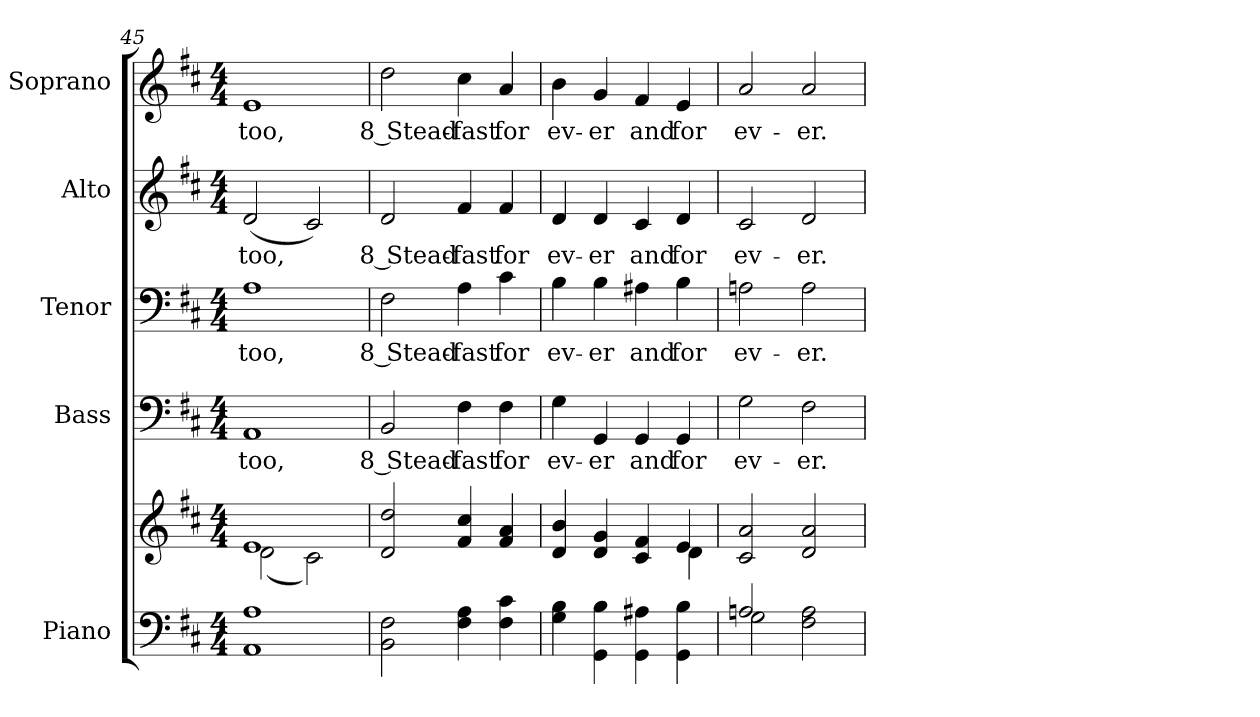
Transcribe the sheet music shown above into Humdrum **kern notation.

**kern	**kern	**kern	**text	**kern	**text	**kern	**text	**kern	**text
*part5	*part5	*part4	*part4	*part3	*part3	*part2	*part2	*part1	*part1
*staff6	*staff5	*staff4	*staff4	*staff3	*staff3	*staff2	*staff2	*staff1	*staff1
*I"Piano	*	*I"Bass	*	*I"Tenor	*	*I"Alto	*	*I"Soprano	*
*I'Pno.	*	*I'B.	*	*I'T.	*	*I'A.	*	*I'S.	*
*clefF4	*clefG2	*clefF4	*	*clefF4	*	*clefG2	*	*clefG2	*
*k[f#c#]	*k[f#c#]	*k[f#c#]	*	*k[f#c#]	*	*k[f#c#]	*	*k[f#c#]	*
*D:	*D:	*D:	*	*D:	*	*D:	*	*D:	*
*M4/4	*M4/4	*M4/4	*	*M4/4	*	*M4/4	*	*M4/4	*
=45	=45	=45	=45	=45	=45	=45	=45	=45	=45
*	*^	*	*	*	*	*	*	*	*
!	!	!	!	!LO:LY:b:color=#000000	!	!	!	!	!	!
!	!	!	!	!	!	!LO:LY:b:color=#000000	!	!	!	!
!	!	!	!	!	!	!	!	!LO:LY:b:color=#000000	!	!
!	!	!	!	!	!	!	!	!	!	!LO:LY:b:color=#000000
1AAi 1Ai	1ei	(2di\	1AAi	too,	1Ai	too,	(2di/	too,	1ei	too,
.	.	2c#i\)	.	.	.	.	2c#i/)	.	.	.
*	*v	*v	*	*	*	*	*	*	*	*
!!LO:PB:g=z
=46	=46	=46	=46	=46	=46	=46	=46	=46	=46
*	*^	*	*	*	*	*	*	*	*
!	!	!	!	!LO:LY:b:color=#000000	!	!	!	!	!	!
*	*v	*v	*	*	*	*	*	*	*	*
*	*^	*	*	*	*	*	*	*	*
!	!	!	!	!	!	!LO:LY:b:color=#000000	!	!	!	!
*	*v	*v	*	*	*	*	*	*	*	*
*	*^	*	*	*	*	*	*	*	*
!	!	!	!	!	!	!	!	!LO:LY:b:color=#000000	!	!
*	*v	*v	*	*	*	*	*	*	*	*
*	*^	*	*	*	*	*	*	*	*
!	!	!	!	!	!	!	!	!	!	!LO:LY:b:color=#000000
*	*v	*v	*	*	*	*	*	*	*	*
2BBi\ 2F#i	2di/ 2ddi	2BBi/	8 Stead-	2F#i\	8 Stead-	2di/	8 Stead-	2ddi\	8 Stead-
!	!	!	!LO:LY:b:color=#000000	!	!	!	!	!	!
!	!	!	!	!	!LO:LY:b:color=#000000	!	!	!	!
!	!	!	!	!	!	!	!LO:LY:b:color=#000000	!	!
!	!	!	!	!	!	!	!	!	!LO:LY:b:color=#000000
4F#i\ 4Ai	4f#i/ 4cc#i	4F#i\	-fast	4Ai\	-fast	4f#i/	-fast	4cc#i\	-fast
!	!	!	!LO:LY:b:color=#000000	!	!	!	!	!	!
!	!	!	!	!	!LO:LY:b:color=#000000	!	!	!	!
!	!	!	!	!	!	!	!LO:LY:b:color=#000000	!	!
!	!	!	!	!	!	!	!	!	!LO:LY:b:color=#000000
4F#i\ 4c#i	4f#i/ 4ai	4F#i\	for	4c#i\	for	4f#i/	for	4ai/	for
=47	=47	=47	=47	=47	=47	=47	=47	=47	=47
*	*^	*	*	*	*	*	*	*	*
!	!	!	!	!LO:LY:b:color=#000000	!	!	!	!	!	!
!	!	!	!	!	!	!LO:LY:b:color=#000000	!	!	!	!
!	!	!	!	!	!	!	!	!LO:LY:b:color=#000000	!	!
!	!	!	!	!	!	!	!	!	!	!LO:LY:b:color=#000000
4Gi\ 4Bi	4di/ 4bi	2ryy	4Gi\	ev-	4Bi\	ev-	4di/	ev-	4bi\	ev-
!	!	!	!	!LO:LY:b:color=#000000	!	!	!	!	!	!
!	!	!	!	!	!	!LO:LY:b:color=#000000	!	!	!	!
!	!	!	!	!	!	!	!	!LO:LY:b:color=#000000	!	!
!	!	!	!	!	!	!	!	!	!	!LO:LY:b:color=#000000
4GGi\ 4Bi	4di/ 4gi	.	4GGi/	-er	4Bi\	-er	4di/	-er	4gi/	-er
!	!	!	!	!LO:LY:b:color=#000000	!	!	!	!	!	!
!	!	!	!	!	!	!LO:LY:b:color=#000000	!	!	!	!
!	!	!	!	!	!	!	!	!LO:LY:b:color=#000000	!	!
!	!	!	!	!	!	!	!	!	!	!LO:LY:b:color=#000000
4GGi\ 4A#Xi	4c#i/ 4f#i	4ryy	4GGi/	and	4A#Xi\	and	4c#i/	and	4f#i/	and
!	!	!	!	!LO:LY:b:color=#000000	!	!	!	!	!	!
!	!	!	!	!	!	!LO:LY:b:color=#000000	!	!	!	!
!	!	!	!	!	!	!	!	!LO:LY:b:color=#000000	!	!
!	!	!	!	!	!	!	!	!	!	!LO:LY:b:color=#000000
4GGi\ 4Bi	4ei/	4di\	4GGi/	for	4Bi\	for	4di/	for	4ei/	for
*	*v	*v	*	*	*	*	*	*	*	*
=48	=48	=48	=48	=48	=48	=48	=48	=48	=48
*^	*	*	*	*	*	*	*	*	*
*	*	*^	*	*	*	*	*	*	*	*
!	!	!	!	!	!LO:LY:b:color=#000000	!	!	!	!	!	!
*	*	*v	*v	*	*	*	*	*	*	*	*
*	*	*^	*	*	*	*	*	*	*	*
!	!	!	!	!	!	!	!LO:LY:b:color=#000000	!	!	!	!
*	*	*v	*v	*	*	*	*	*	*	*	*
*	*	*^	*	*	*	*	*	*	*	*
!	!	!	!	!	!	!	!	!	!LO:LY:b:color=#000000	!	!
*	*	*v	*v	*	*	*	*	*	*	*	*
*	*	*^	*	*	*	*	*	*	*	*
!	!	!	!	!	!	!	!	!	!	!	!LO:LY:b:color=#000000
*	*	*v	*v	*	*	*	*	*	*	*	*
2Ani/	2Gi\	2c#i/ 2ai	2Gi\	ev-	2Ani\	ev-	2c#i/	ev-	2ai/	ev-
!	!	!	!	!LO:LY:b:color=#000000	!	!	!	!	!	!
!	!	!	!	!	!	!LO:LY:b:color=#000000	!	!	!	!
!	!	!	!	!	!	!	!	!LO:LY:b:color=#000000	!	!
!	!	!	!	!	!	!	!	!	!	!LO:LY:b:color=#000000
2F#i\ 2Ai	2ryy	2di/ 2ai	2F#i\	-er.	2Ai\	-er.	2di/	-er.	2ai/	-er.
*v	*v	*	*	*	*	*	*	*	*	*
=	=	=	=	=	=	=	=	=	=
*-	*-	*-	*-	*-	*-	*-	*-	*-	*-
